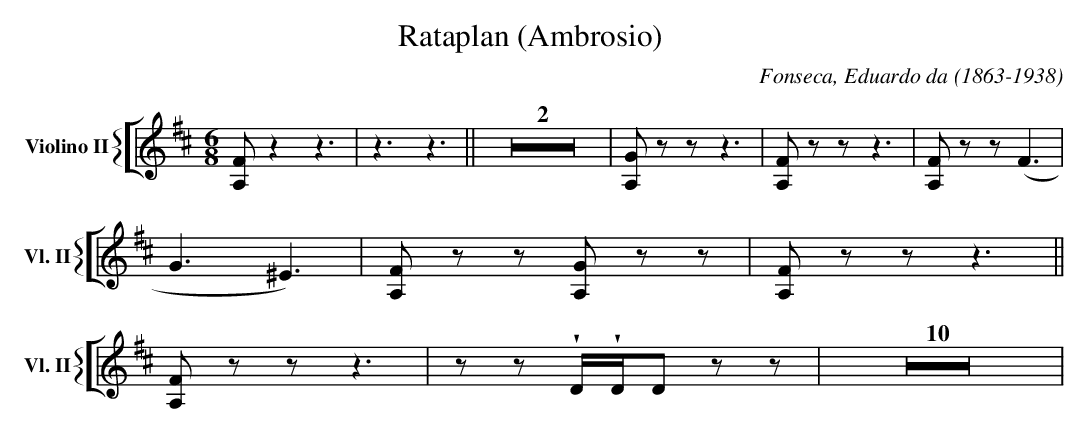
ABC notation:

X:1
T:Rataplan (Ambrosio)
C:Fonseca, Eduardo da (1863-1938)
M:6/8
L:1/8
K:D
V: 3 clef=treble name="Violino II" sname="Vl. II"
%%staves [{ 3 }]
U:M = !wedge!
[L:1/8] [A,F]z2 z3 |  z3 z3 || Z2 | [A,G]zz z3 | [A,F]zz z3 |  [A,F] z z (F3 | G3 ^E3) | [A,F]  z z [A,G] z z | [A,F]  z z z3 ||  [A,F]  z z z3 | z z MD/MD/D z z | Z10 | \
